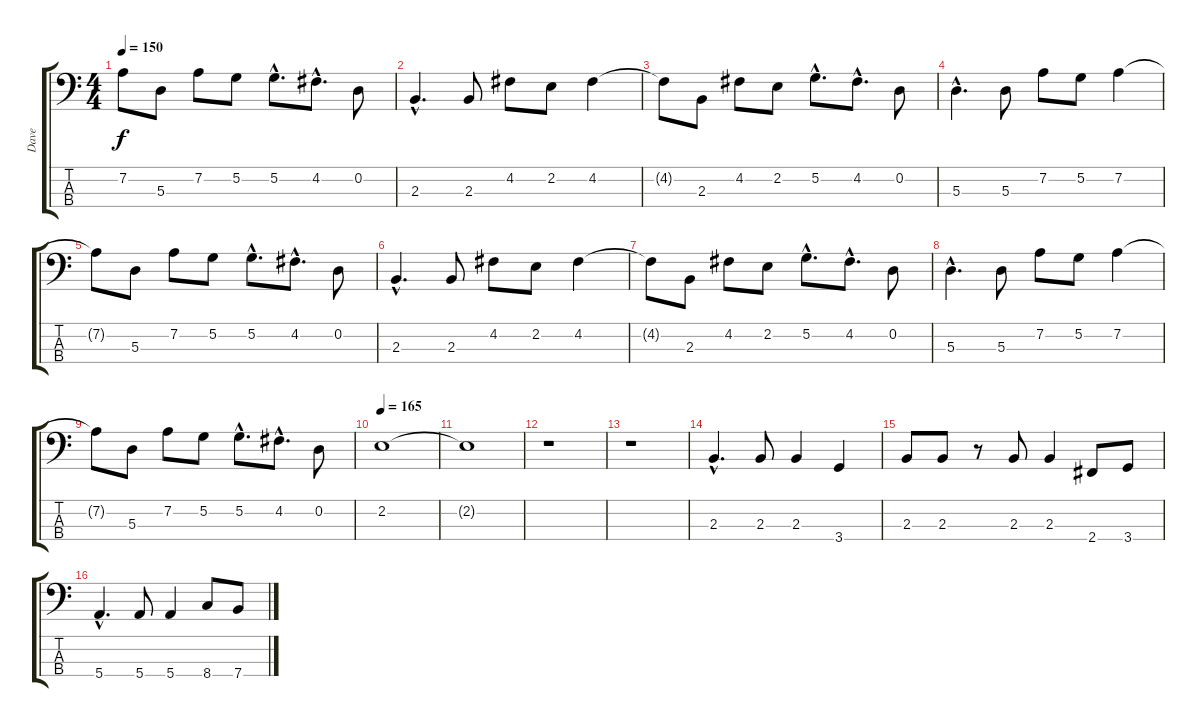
\track ("Dave" "Dave") {instrument electricbassfinger}
\staff {score tabs}
\tuning (G2 D2 A1 E1) {hide}
\ts (4 4)
\tempo 150
\clef f4
\ks c
7.2{t}.8{dy f} 5.3.8 7.2.8 5.2.8 5.2{hac}.8{d} 4.2{hac}.8{d} 0.2.8 |
2.3{hac}.4{d} 2.3.8 4.2.8 2.2.8 4.2.4 |
4.2{t}.8 2.3.8 4.2.8 2.2.8 5.2{hac}.8{d} 4.2{hac}.8{d} 0.2.8 |
5.3{hac}.4{d} 5.3.8 7.2.8 5.2.8 7.2.4 |
7.2{t}.8 5.3.8 7.2.8 5.2.8 5.2{hac}.8{d} 4.2{hac}.8{d} 0.2.8 |
2.3{hac}.4{d} 2.3.8 4.2.8 2.2.8 4.2.4 |
4.2{t}.8 2.3.8 4.2.8 2.2.8 5.2{hac}.8{d} 4.2{hac}.8{d} 0.2.8 |
5.3{hac}.4{d} 5.3.8 7.2.8 5.2.8 7.2.4 |
7.2{t}.8 5.3.8 7.2.8 5.2.8 5.2{hac}.8{d} 4.2{hac}.8{d} 0.2.8 |
\tempo 165
2.2.1 |
2.2{t}.1 |
r.1 |
r.1 |
2.3{hac}.4{d} 2.3.8 2.3.4 3.4.4 |
2.3.8 2.3.8 r.8 2.3.8 2.3.4 2.4.8 3.4.8 |
5.4{hac}.4{d} 5.4.8 5.4.4 8.4.8 7.4.8
